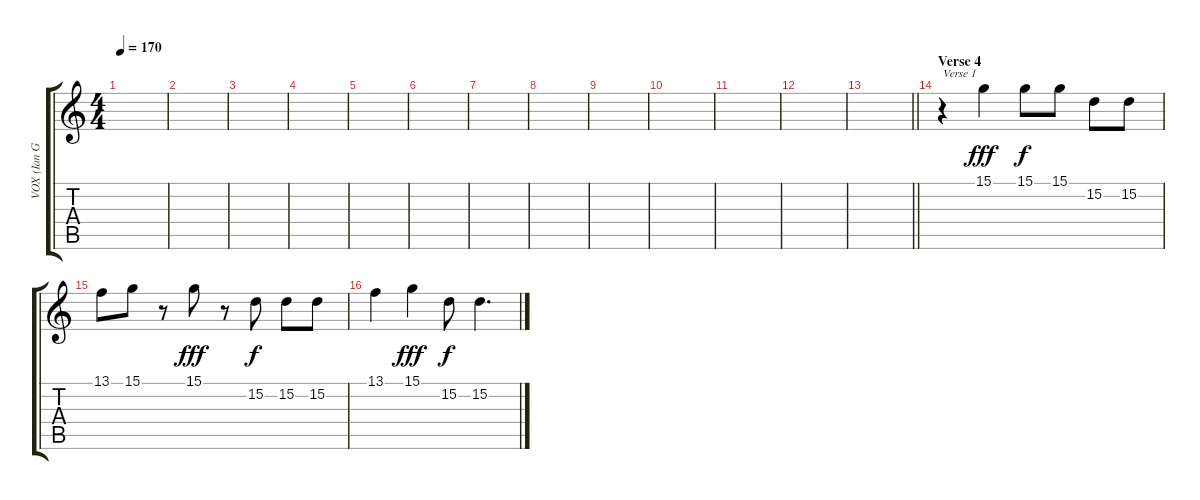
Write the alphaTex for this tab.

\track ("VOX (Ian Gillan)" "VOX (Ian G") {instrument lead6voice}
\staff {score tabs}
\tuning (E4 B3 G3 D3 A2 E2) {hide}
\ts (4 4)
\tempo 170
\clef g2
\ks c
|
|
|
|
|
|
|
|
|
|
|
|
\barLineRight lightlight
|
\section ("" "Verse 4")
r.4{txt "Verse 1" volume 8} 15.1.4{dy fff} 15.1.8{dy f} 15.1.8 15.2.8 15.2.8 |
13.1.8 15.1.8 r.8 15.1.8{dy fff} r.8 15.2.8{dy f} 15.2.8 15.2.8 |
13.1.4 15.1.4{dy fff} 15.2.8{dy f} 15.2.4{d}
